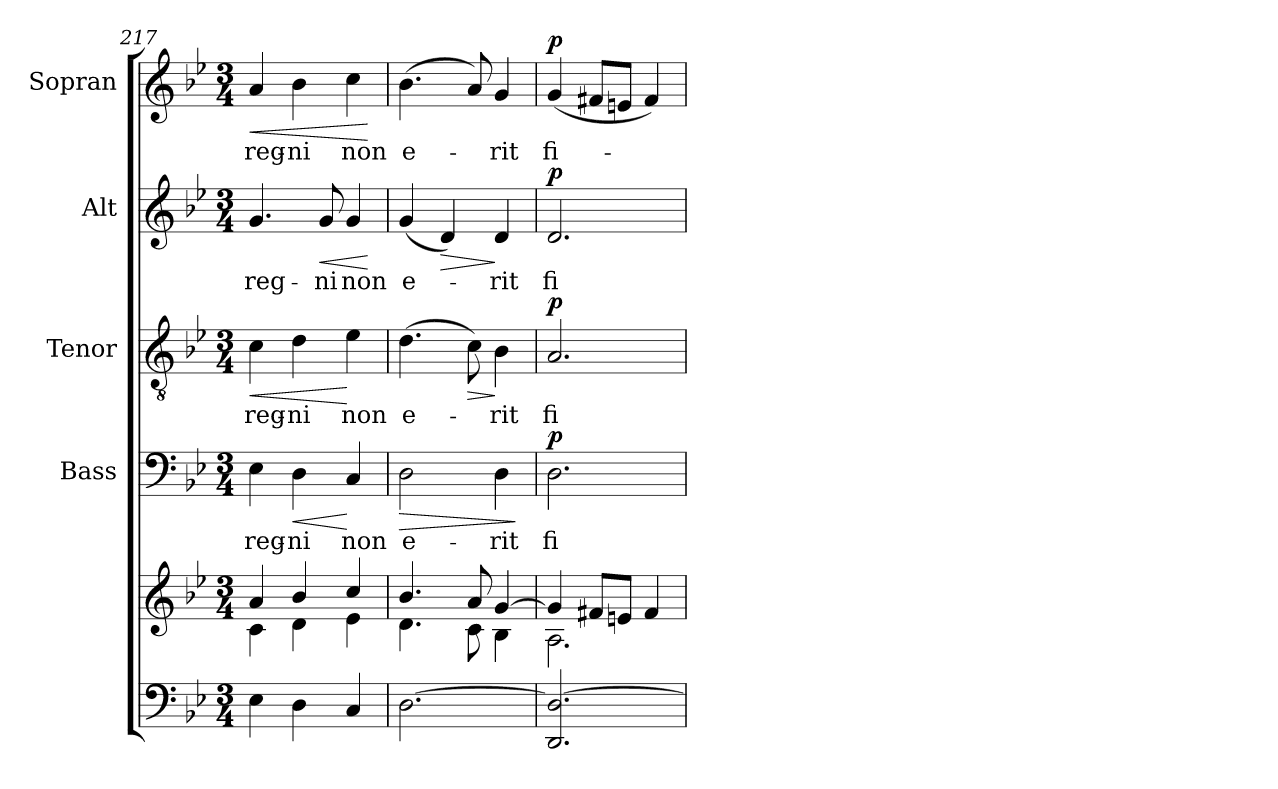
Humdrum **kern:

**kern	**kern	**kern	**text	**dynam	**kern	**text	**dynam	**kern	**text	**dynam	**kern	**text	**dynam
*part5	*part5	*part4	*part4	*part4	*part3	*part3	*part3	*part2	*part2	*part2	*part1	*part1	*part1
*staff6	*staff5	*staff4	*staff4	*staff4	*staff3	*staff3	*staff3	*staff2	*staff2	*staff2	*staff1	*staff1	*staff1
*	*	*I"Bass	*	*	*I"Tenor	*	*	*I"Alt	*	*	*I"Sopran	*	*
*	*	*I'B.	*	*	*I'T.	*	*	*I'A.	*	*	*I'S.	*	*
!!LO:LB:g=z
*clefF4	*clefG2	*clefF4	*	*	*clefGv2	*	*	*clefG2	*	*	*clefG2	*	*
*k[b-e-]	*k[b-e-]	*k[b-e-]	*	*	*k[b-e-]	*	*	*k[b-e-]	*	*	*k[b-e-]	*	*
*B-:	*B-:	*B-:	*	*	*B-:	*	*	*B-:	*	*	*B-:	*	*
*M3/4	*M3/4	*M3/4	*	*	*M3/4	*	*	*M3/4	*	*	*M3/4	*	*
=217	=217	=217	=217	=217	=217	=217	=217	=217	=217	=217	=217	=217	=217
*	*^	*	*	*	*	*	*	*	*	*	*	*	*
!	!	!	!	!LO:LY:b	!	!	!LO:LY:b	!LO:HP:b	!	!LO:LY:b	!	!	!LO:LY:b	!LO:HP:b
4E-\	4a/	4c\	4E-\	reg-	.	4c\	reg-	<	4.g/	reg-	.	4a/	reg-	<
!	!	!	!	!LO:LY:b	!LO:HP:b	!	!LO:LY:b	!	!	!	!	!	!LO:LY:b	!
4D\	4b-/	4d\	4D\	-ni	<	4d\	-ni	.	.	.	.	4b-\	-ni	.
!	!	!	!	!	!	!	!	!	!	!LO:LY:b	!LO:HP:b	!	!	!
.	.	.	.	.	.	.	.	.	8g/	-ni	<	.	.	.
!	!	!	!	!LO:LY:b	!	!	!LO:LY:b	!	!	!LO:LY:b	!	!	!LO:LY:b	!
4C/	4cc/	4e-\	4C/	non	[	4e-\	non	[	4g/	non	.	4cc\	non	.
*	*v	*v	*	*	*	*	*	*	*	*	*	*	*	*
.	.	.	.	.	.	.	.	.	.	[	.	.	[
=218	=218	=218	=218	=218	=218	=218	=218	=218	=218	=218	=218	=218	=218
*	*^	*	*	*	*	*	*	*	*	*	*	*	*
!	!	!	!	!LO:LY:b	!LO:HP:b	!	!LO:LY:b	!	!	!LO:LY:b	!	!	!LO:LY:b	!
[2.D\	4.b-/	4.d\	2D\	e-	>	(>4.d\	e-	.	(<4g/	e-	.	(>4.b-\	e-	.
!	!	!	!	!	!	!	!	!	!	!	!LO:HP:b	!	!	!
.	.	.	.	.	.	.	.	.	4d/)	.	>	.	.	.
!	!	!	!	!	!	!	!	!LO:HP:b	!	!	!	!	!	!
.	8a/	8c\	.	.	.	8c\)	.	>	.	.	.	8a/)	.	.
!	!	!	!	!LO:LY:b	!	!	!LO:LY:b	!	!	!LO:LY:b	!	!	!LO:LY:b	!
.	[>4g/	4B-\	4D\	-rit	.	4B-\	-rit	]	4d/	-rit	]	4g/	-rit	.
*	*v	*v	*	*	*	*	*	*	*	*	*	*	*	*
.	.	.	.	]	.	.	.	.	.	.	.	.	.
=219	=219	=219	=219	=219	=219	=219	=219	=219	=219	=219	=219	=219	=219
*	*^	*	*	*	*	*	*	*	*	*	*	*	*
!	!	!	!	!LO:LY:b	!LO:DY:a	!	!LO:LY:b	!LO:DY:a	!	!LO:LY:b	!LO:DY:a	!	!LO:LY:b	!LO:DY:a
2.DD/ 2.D/_	4g/]	2.A\	2.D\	fi-	p	2.A/	fi-	p	2.d/	fi-	p	(<4g/	fi-	p
.	8f#X/L	.	.	.	.	.	.	.	.	.	.	8f#X/L	.	.
.	8en/J	.	.	.	.	.	.	.	.	.	.	8en/J	.	.
.	4f#/	.	.	.	.	.	.	.	.	.	.	4f#/)	.	.
*	*v	*v	*	*	*	*	*	*	*	*	*	*	*	*
=	=	=	=	=	=	=	=	=	=	=	=	=	=
*-	*-	*-	*-	*-	*-	*-	*-	*-	*-	*-	*-	*-	*-
